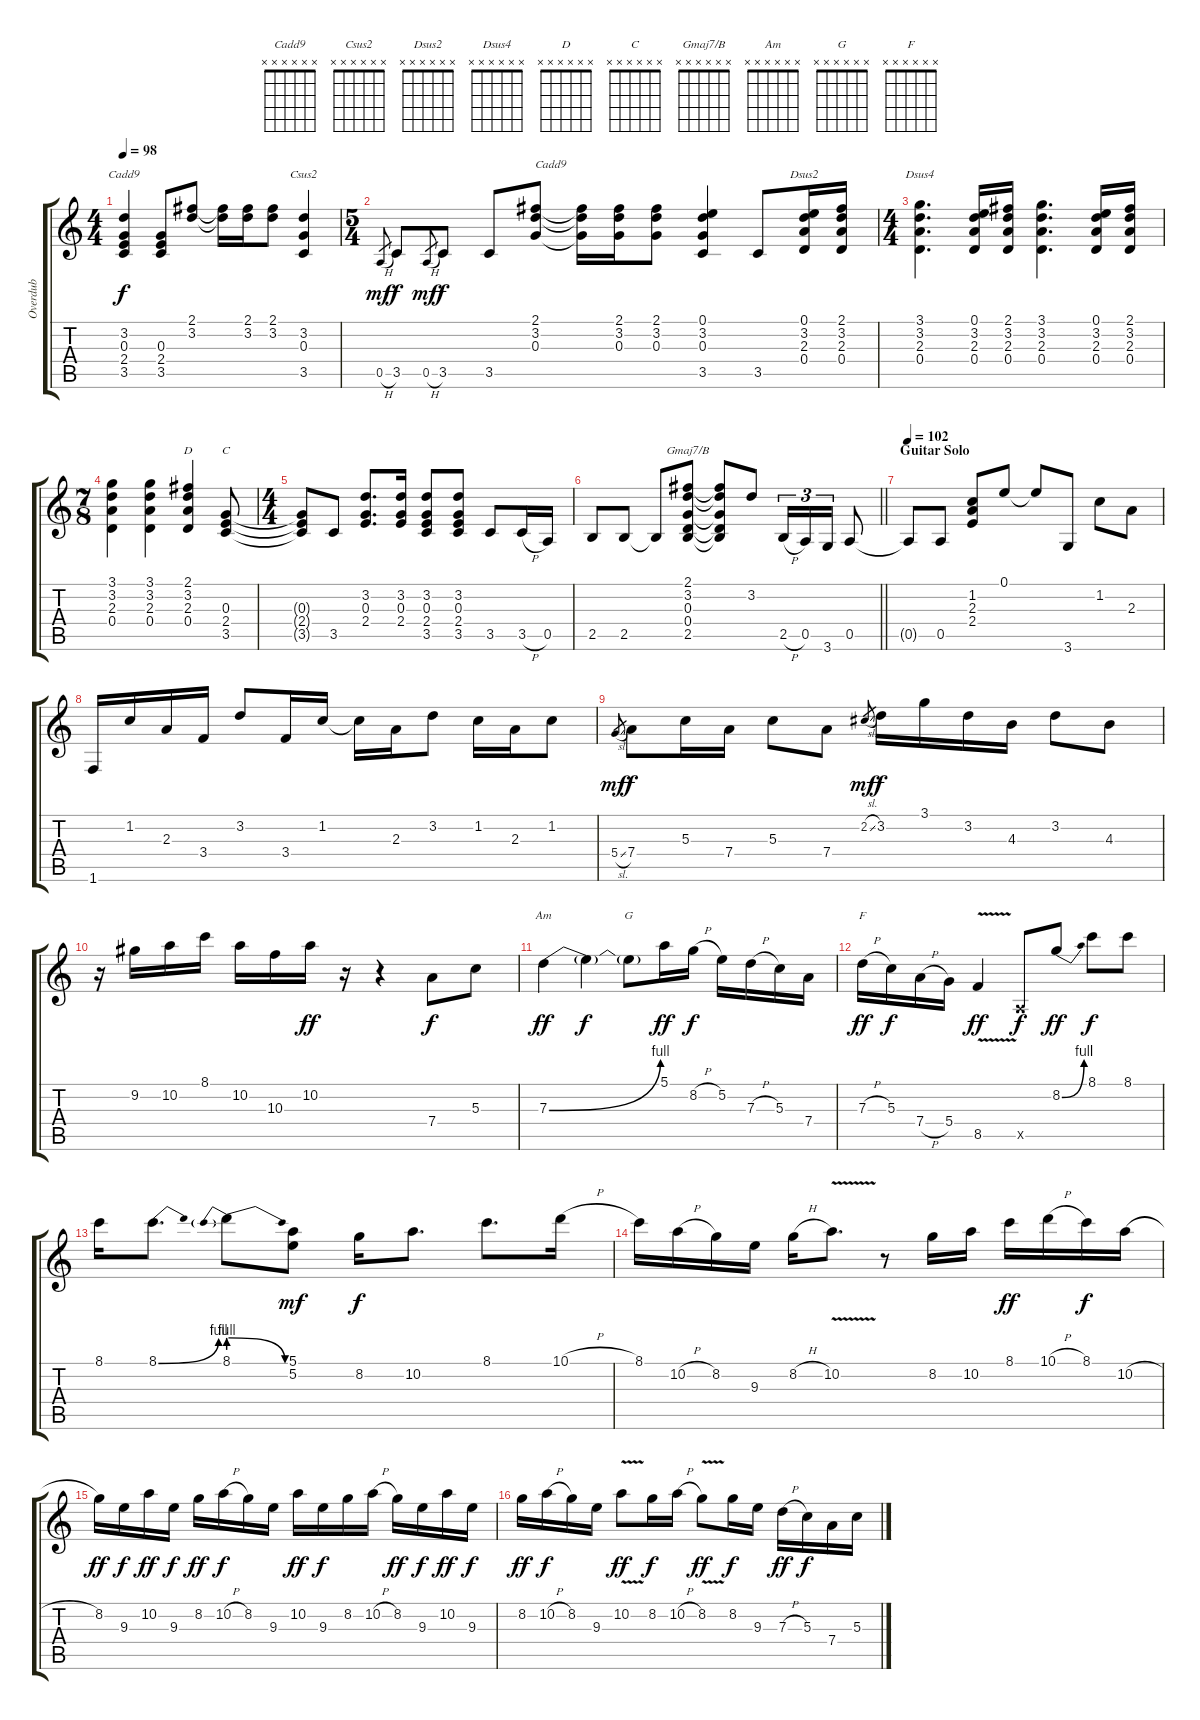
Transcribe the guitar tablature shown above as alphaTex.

\track ("Overdub" "Overdub") {instrument fretlessbass}
\staff {score tabs}
\tuning (E4 B3 G3 D3 A2 E2) {hide}
\chord ("Cadd9" x x x x x x)
\chord ("Csus2" x x x x x x)
\chord ("Dsus2" x x x x x x)
\chord ("Dsus4" x x x x x x)
\chord ("D" x x x x x x)
\chord ("C" x x x x x x)
\chord ("Gmaj7/B" x x x x x x)
\chord ("Am" x x x x x x)
\chord ("G" x x x x x x)
\chord ("F" x x x x x x)
\ts (4 4)
\tempo 98
\clef g2
\ks c
(3.2 0.3 2.4 3.5).4{ch "Cadd9" dy f} (0.3 2.4 3.5).8 (2.1 3.2).8 (2.1{t} 3.2{t}).16 (2.1 3.2).16 (2.1 3.2).8 (3.2 0.3 3.5).4{ch "Csus2"} |
\ts (5 4)
0.5{h}.8{gr dy mf} 3.5.8{dy f} 0.5{h}.8{gr dy mf} 3.5.8{dy f} 3.5.8 (2.1 3.2 0.3).8{txt "Cadd9"} (2.1{t} 3.2{t} 0.3{t}).16 (2.1 3.2 0.3).16 (2.1 3.2 0.3).8 (0.1 3.2 0.3 3.5).4 3.5.8 (0.1 3.2 2.3 0.4).16{ch "Dsus2"} (2.1 3.2 2.3 0.4).16 |
\ts (4 4)
(3.1 3.2 2.3 0.4).4{d ch "Dsus4"} (0.1 3.2 2.3 0.4).16 (2.1 3.2 2.3 0.4).16 (3.1 3.2 2.3 0.4).4{d} (0.1 3.2 2.3 0.4).16 (2.1 3.2 2.3 0.4).16 |
\ts (7 8)
(3.1 3.2 2.3 0.4).4 (3.1 3.2 2.3 0.4).4 (2.1 3.2 2.3 0.4).4{ch "D"} (0.3 2.4 3.5).8{ch "C"} |
\ts (4 4)
(0.3{t} 2.4{t} 3.5{t}).8 3.5.8 (3.2 0.3 2.4).8{d} (3.2 0.3 2.4).16 (3.2 0.3 2.4 3.5).8 (3.2 0.3 2.4 3.5).8 3.5.8 3.5{h}.16 0.5.16 |
\barLineRight lightlight
2.5.8 2.5.8 2.5{t}.8 (2.1 3.2 0.3 0.4 2.5).8{ch "Gmaj7/B"} (2.1{t} 3.2{t} 0.3{t} 0.4{t} 2.5{t}).8 3.2.8 2.5{h}.16{tu (3 2)} 0.5.16{tu (3 2)} 3.6.16{tu (3 2)} 0.5.8 |
\section ("" "Guitar Solo")
\tempo 102
0.5{t}.8 0.5.8 (1.2 2.3 2.4).8 0.1.8 0.1{t}.8 3.6.8 1.2.8 2.3.8 |
1.6.16 1.2.16 2.3.16 3.4.16 3.2.8 3.4.16 1.2.16 1.2{t}.16 2.3.16 3.2.8 1.2.16 2.3.16 1.2.8 |
5.4{sl}.8{gr dy mf} 7.4.8{dy f} 5.3.16 7.4.16 5.3.8 7.4.8 2.2{sl}.8{gr dy mf} 3.2.16{dy f} 3.1.16 3.2.16 4.3.16 3.2.8 4.3.8 |
r.16 9.2.16 10.2.16 8.1.16 10.2.16 10.3.16 10.2.16{dy ff} r.16 r.4 7.4.8{dy f} 5.3.8 |
7.3{be (bend 0 0 60 4)}.4{ch "Am" dy ff} 7.3{t}.4{dy f} 7.3{t}.8{ch "G"} 5.1.16{dy ff} 8.2{h}.16{dy f} 5.2.16 7.3{h}.16 5.3.16 7.4.16 |
7.3{h}.16{ch "F" dy ff} 5.3.16{dy f} 7.4{h}.16 5.4.16 8.5{v}.4{dy ff} 0.5{x}.8{dy f} 8.2{be (bend 0 0 60 4)}.8{dy ff} 8.1.8{dy f} 8.1.8 |
8.1.16 8.1{be (bend 0 0 60 4)}.8{d} 8.1{be (prebendrelease 0 4 60 0)}.8 (5.1 5.2).8{dy mf} 8.2.16{dy f} 10.2.8{d} 8.1.8{d} 10.1{h}.16 |
8.1.16 10.2{h}.16 8.2.16 9.3.16 8.2{h}.16 10.2{v}.8{d} r.8 8.2.16 10.2.16 8.1.16{dy ff} 10.1{h}.16 8.1.16{dy f} 10.2{h}.16 |
8.2.16{dy ff} 9.3.16{dy f} 10.2.16{dy ff} 9.3.16{dy f} 8.2.16{dy ff} 10.2{h}.16{dy f} 8.2.16 9.3.16 10.2.16{dy ff} 9.3.16{dy f} 8.2.16 10.2{h}.16 8.2.16{dy ff} 9.3.16{dy f} 10.2.16{dy ff} 9.3.16{dy f} |
8.2.16{dy ff} 10.2{h}.16{dy f} 8.2.16 9.3.16 10.2{v}.8{dy ff} 8.2.16{dy f} 10.2{h}.16 8.2{v}.8{dy ff} 8.2.16{dy f} 9.3.16 7.3{h}.16{dy ff} 5.3.16{dy f} 7.4.16 5.3.16
